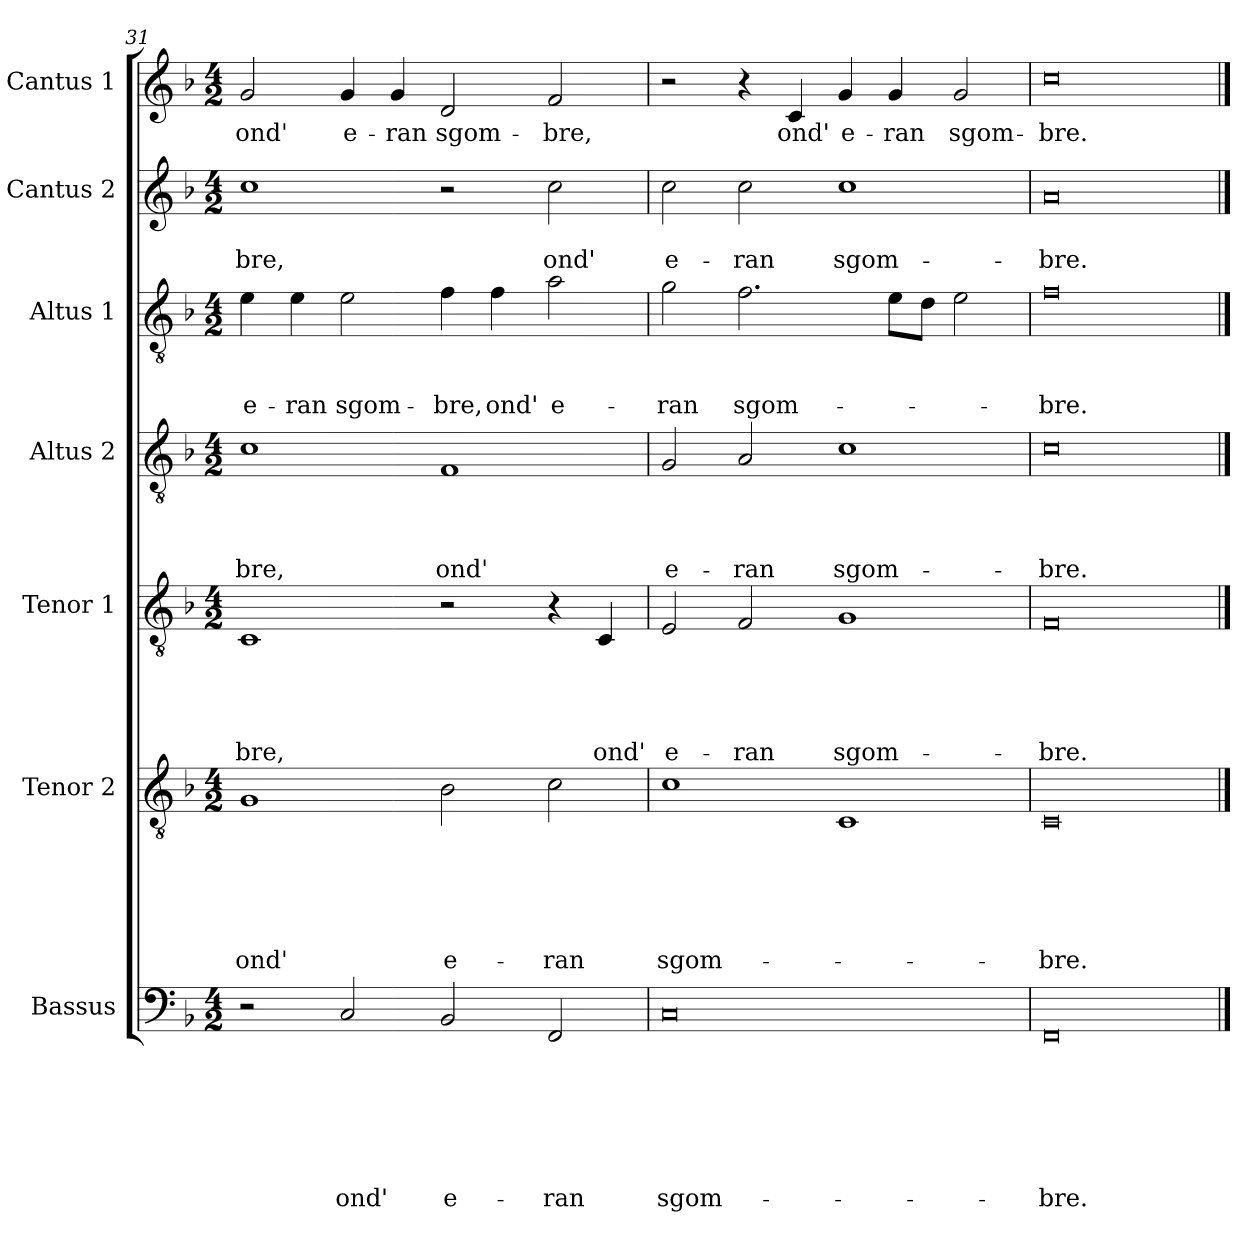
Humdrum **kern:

**kern	**text	**text	**text	**text	**text	**text	**text	**kern	**text	**text	**text	**text	**text	**text	**kern	**text	**text	**text	**text	**text	**kern	**text	**text	**text	**text	**kern	**text	**text	**text	**kern	**text	**text	**kern	**text
*part7	*part7	*part7	*part7	*part7	*part7	*part7	*part7	*part6	*part6	*part6	*part6	*part6	*part6	*part6	*part5	*part5	*part5	*part5	*part5	*part5	*part4	*part4	*part4	*part4	*part4	*part3	*part3	*part3	*part3	*part2	*part2	*part2	*part1	*part1
*staff7	*staff7	*staff7	*staff7	*staff7	*staff7	*staff7	*staff7	*staff6	*staff6	*staff6	*staff6	*staff6	*staff6	*staff6	*staff5	*staff5	*staff5	*staff5	*staff5	*staff5	*staff4	*staff4	*staff4	*staff4	*staff4	*staff3	*staff3	*staff3	*staff3	*staff2	*staff2	*staff2	*staff1	*staff1
*I"Bassus	*	*	*	*	*	*	*	*I"Tenor 2	*	*	*	*	*	*	*I"Tenor 1	*	*	*	*	*	*I"Altus 2	*	*	*	*	*I"Altus 1	*	*	*	*I"Cantus 2	*	*	*I"Cantus 1	*
*clefF4	*	*	*	*	*	*	*	*clefGv2	*	*	*	*	*	*	*clefGv2	*	*	*	*	*	*clefGv2	*	*	*	*	*clefGv2	*	*	*	*clefG2	*	*	*clefG2	*
*k[b-]	*	*	*	*	*	*	*	*k[b-]	*	*	*	*	*	*	*k[b-]	*	*	*	*	*	*k[b-]	*	*	*	*	*k[b-]	*	*	*	*k[b-]	*	*	*k[b-]	*
*d:	*	*	*	*	*	*	*	*d:	*	*	*	*	*	*	*d:	*	*	*	*	*	*d:	*	*	*	*	*d:	*	*	*	*d:	*	*	*d:	*
*M4/2	*	*	*	*	*	*	*	*M4/2	*	*	*	*	*	*	*M4/2	*	*	*	*	*	*M4/2	*	*	*	*	*M4/2	*	*	*	*M4/2	*	*	*M4/2	*
=31	=31	=31	=31	=31	=31	=31	=31	=31	=31	=31	=31	=31	=31	=31	=31	=31	=31	=31	=31	=31	=31	=31	=31	=31	=31	=31	=31	=31	=31	=31	=31	=31	=31	=31
!	!	!	!	!	!	!	!	!	!	!	!	!	!	!LO:LY:b	!	!	!	!	!	!LO:LY:b	!	!	!	!	!LO:LY:b	!	!	!	!LO:LY:b	!	!	!LO:LY:b	!	!LO:LY:b
2r	.	.	.	.	.	.	.	1G	.	.	.	.	.	ond'	1C	.	.	.	.	-bre,	1c	.	.	.	-bre,	4e\	.	.	e-	1cc	.	-bre,	2g/	ond'
!	!	!	!	!	!	!	!	!	!	!	!	!	!	!	!	!	!	!	!	!	!	!	!	!	!	!	!	!	!LO:LY:b	!	!	!	!	!
.	.	.	.	.	.	.	.	.	.	.	.	.	.	.	.	.	.	.	.	.	.	.	.	.	.	4e\	.	.	-ran	.	.	.	.	.
!	!	!	!	!	!	!	!LO:LY:b	!	!	!	!	!	!	!	!	!	!	!	!	!	!	!	!	!	!	!	!	!	!LO:LY:b	!	!	!	!	!LO:LY:b
2C/	.	.	.	.	.	.	ond'	.	.	.	.	.	.	.	.	.	.	.	.	.	.	.	.	.	.	2e\	.	.	sgom-	.	.	.	4g/	e-
!	!	!	!	!	!	!	!	!	!	!	!	!	!	!	!	!	!	!	!	!	!	!	!	!	!	!	!	!	!	!	!	!	!	!LO:LY:b
.	.	.	.	.	.	.	.	.	.	.	.	.	.	.	.	.	.	.	.	.	.	.	.	.	.	.	.	.	.	.	.	.	4g/	-ran
!	!	!	!	!	!	!	!LO:LY:b	!	!	!	!	!	!	!LO:LY:b	!	!	!	!	!	!	!	!	!	!	!LO:LY:b	!	!	!	!LO:LY:b	!	!	!	!	!LO:LY:b
2BB-/	.	.	.	.	.	.	e-	2B-\	.	.	.	.	.	e-	2r	.	.	.	.	.	1F	.	.	.	ond'	4f\	.	.	-bre,	2r	.	.	2d/	sgom-
!	!	!	!	!	!	!	!	!	!	!	!	!	!	!	!	!	!	!	!	!	!	!	!	!	!	!	!	!	!LO:LY:b	!	!	!	!	!
.	.	.	.	.	.	.	.	.	.	.	.	.	.	.	.	.	.	.	.	.	.	.	.	.	.	4f\	.	.	ond'	.	.	.	.	.
!	!	!	!	!	!	!	!LO:LY:b	!	!	!	!	!	!	!LO:LY:b	!	!	!	!	!	!	!	!	!	!	!	!	!	!	!LO:LY:b	!	!	!LO:LY:b	!	!LO:LY:b
2FF/	.	.	.	.	.	.	-ran	2c\	.	.	.	.	.	-ran	4r	.	.	.	.	.	.	.	.	.	.	2a\	.	.	e-	2cc\	.	ond'	2f/	-bre,
!	!	!	!	!	!	!	!	!	!	!	!	!	!	!	!	!	!	!	!	!LO:LY:b	!	!	!	!	!	!	!	!	!	!	!	!	!	!
.	.	.	.	.	.	.	.	.	.	.	.	.	.	.	4C/	.	.	.	.	ond'	.	.	.	.	.	.	.	.	.	.	.	.	.	.
=32	=32	=32	=32	=32	=32	=32	=32	=32	=32	=32	=32	=32	=32	=32	=32	=32	=32	=32	=32	=32	=32	=32	=32	=32	=32	=32	=32	=32	=32	=32	=32	=32	=32	=32
!	!	!	!	!	!	!	!LO:LY:b	!	!	!	!	!	!	!LO:LY:b	!	!	!	!	!	!LO:LY:b	!	!	!	!	!LO:LY:b	!	!	!	!LO:LY:b	!	!	!LO:LY:b	!	!
0C	.	.	.	.	.	.	sgom-	1c	.	.	.	.	.	sgom-	2E/	.	.	.	.	e-	2G/	.	.	.	e-	2g\	.	.	-ran	2cc\	.	e-	2r	.
!	!	!	!	!	!	!	!	!	!	!	!	!	!	!	!	!	!	!	!	!LO:LY:b	!	!	!	!	!LO:LY:b	!	!	!	!LO:LY:b	!	!	!LO:LY:b	!	!
.	.	.	.	.	.	.	.	.	.	.	.	.	.	.	2F/	.	.	.	.	-ran	2A/	.	.	.	-ran	2.f\	.	.	sgom-	2cc\	.	-ran	4r	.
!	!	!	!	!	!	!	!	!	!	!	!	!	!	!	!	!	!	!	!	!	!	!	!	!	!	!	!	!	!	!	!	!	!	!LO:LY:b
.	.	.	.	.	.	.	.	.	.	.	.	.	.	.	.	.	.	.	.	.	.	.	.	.	.	.	.	.	.	.	.	.	4c/	ond'
!	!	!	!	!	!	!	!	!	!	!	!	!	!	!	!	!	!	!	!	!LO:LY:b	!	!	!	!	!LO:LY:b	!	!	!	!	!	!	!LO:LY:b	!	!LO:LY:b
.	.	.	.	.	.	.	.	1C	.	.	.	.	.	.	1G	.	.	.	.	sgom-	1c	.	.	.	sgom-	.	.	.	.	1cc	.	sgom-	4g/	e-
!	!	!	!	!	!	!	!	!	!	!	!	!	!	!	!	!	!	!	!	!	!	!	!	!	!	!	!	!	!	!	!	!	!	!LO:LY:b
.	.	.	.	.	.	.	.	.	.	.	.	.	.	.	.	.	.	.	.	.	.	.	.	.	.	8e\L	.	.	.	.	.	.	4g/	-ran
.	.	.	.	.	.	.	.	.	.	.	.	.	.	.	.	.	.	.	.	.	.	.	.	.	.	8d\J	.	.	.	.	.	.	.	.
!	!	!	!	!	!	!	!	!	!	!	!	!	!	!	!	!	!	!	!	!	!	!	!	!	!	!	!	!	!	!	!	!	!	!LO:LY:b
.	.	.	.	.	.	.	.	.	.	.	.	.	.	.	.	.	.	.	.	.	.	.	.	.	.	2e\	.	.	.	.	.	.	2g/	sgom-
=33	=33	=33	=33	=33	=33	=33	=33	=33	=33	=33	=33	=33	=33	=33	=33	=33	=33	=33	=33	=33	=33	=33	=33	=33	=33	=33	=33	=33	=33	=33	=33	=33	=33	=33
!	!	!	!	!	!	!	!LO:LY:b	!	!	!	!	!	!	!LO:LY:b	!	!	!	!	!	!LO:LY:b	!	!	!	!	!LO:LY:b	!	!	!	!LO:LY:b	!	!	!LO:LY:b	!	!LO:LY:b
0FF	.	.	.	.	.	.	-bre.	0C	.	.	.	.	.	-bre.	0F	.	.	.	.	-bre.	0c	.	.	.	-bre.	0f	.	.	-bre.	0a	.	-bre.	0cc	-bre.
==	==	==	==	==	==	==	==	==	==	==	==	==	==	==	==	==	==	==	==	==	==	==	==	==	==	==	==	==	==	==	==	==	==	==
*-	*-	*-	*-	*-	*-	*-	*-	*-	*-	*-	*-	*-	*-	*-	*-	*-	*-	*-	*-	*-	*-	*-	*-	*-	*-	*-	*-	*-	*-	*-	*-	*-	*-	*-
